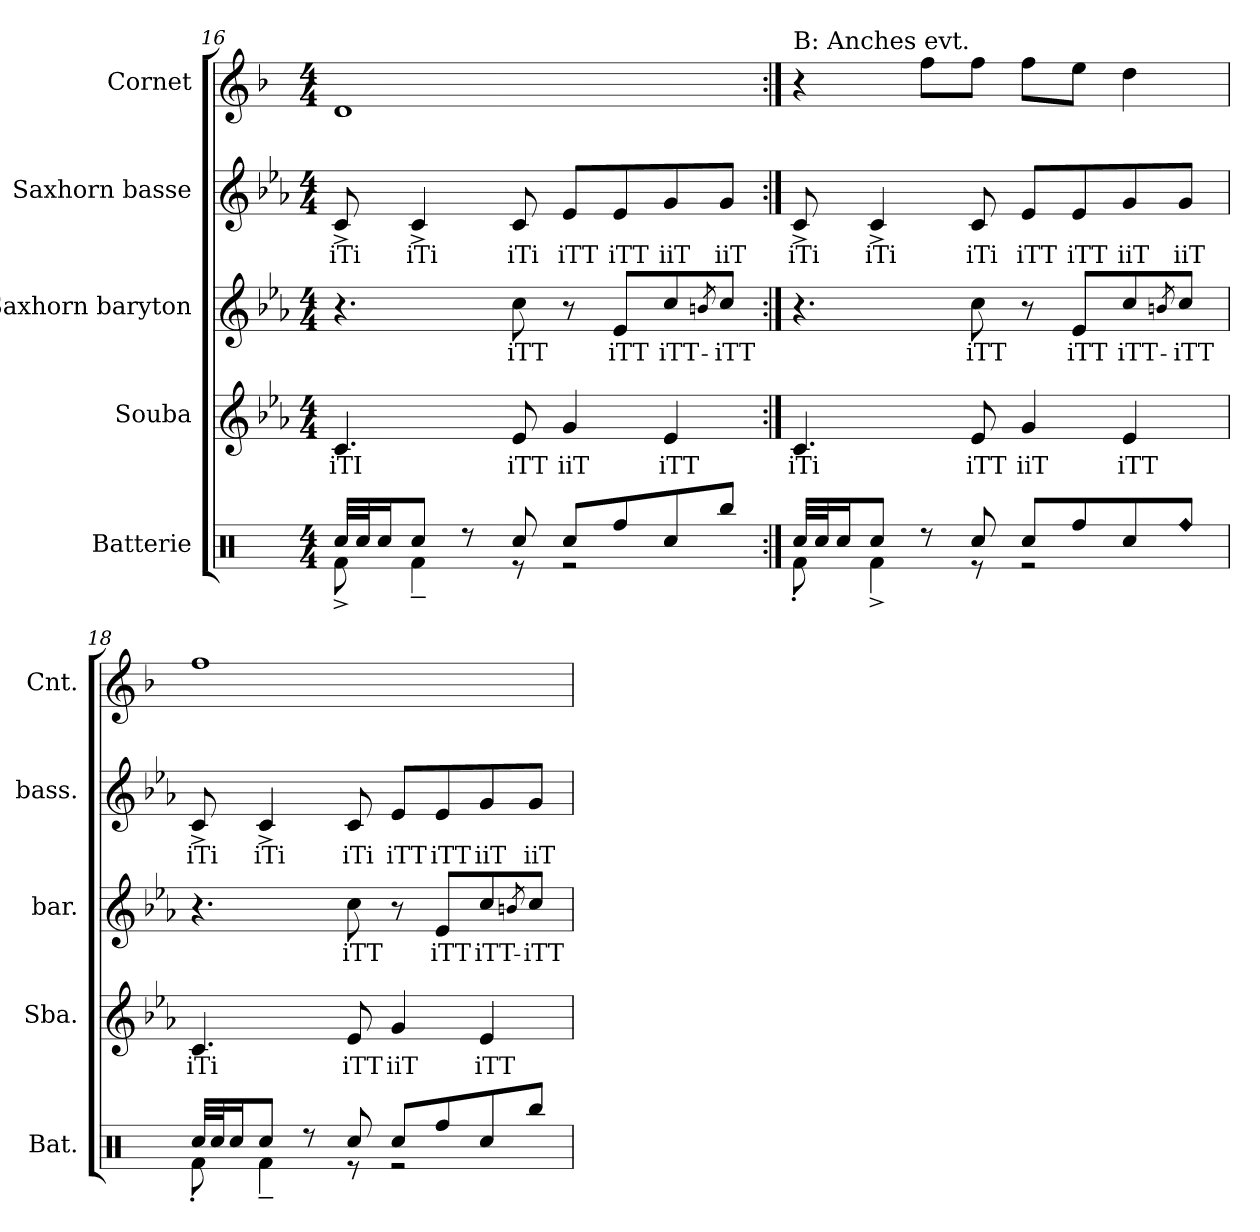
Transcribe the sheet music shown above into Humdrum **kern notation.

**kern	**kern	**text	**kern	**text	**kern	**text	**kern
*part5	*part4	*part4	*part3	*part3	*part2	*part2	*part1
*staff5	*staff4	*staff4	*staff3	*staff3	*staff2	*staff2	*staff1
*I"Batterie	*I"Souba	*	*I"Saxhorn baryton	*	*I"Saxhorn basse	*	*I"Cornet
*I'Bat.	*I'Sba.	*	*I'bar.	*	*I'bass.	*	*I'Cnt.
*clefX	*clefG2	*	*clefG2	*	*clefG2	*	*clefG2
*	*ITrd15c26	*	*ITrd8c14	*	*ITrd8c14	*	*ITrd1c2
*k[]	*k[b-e-a-]	*	*k[b-e-a-]	*	*k[b-e-a-]	*	*k[b-e-a-]
*M4/4	*M4/4	*	*M4/4	*	*M4/4	*	*M4/4
=16	=16	=16	=16	=16	=16	=16	=16
*^	*	*	*	*	*	*	*
!	!	!	!LO:LY:b	!	!	!	!LO:LY:b	!
32Rcc/LLL	8Rf^\	4.CC/	iTI	4.r	.	8C^/	iTi	1c
32Rcc/J	.	.	.	.	.	.	.	.
16Rcc/J	.	.	.	.	.	.	.	.
!	!	!	!	!	!	!	!LO:LY:b	!
8Rcc/J	4Rf~\	.	.	.	.	4C^/	iTi	.
8r	.	.	.	.	.	.	.	.
!	!	!	!LO:LY:b	!	!LO:LY:b	!	!LO:LY:b	!
8Rcc/	8r	8EE-/	iTT	8c\	iTT	8C/	iTi	.
!	!	!	!LO:LY:b	!	!	!	!LO:LY:b	!
8Rcc/L	2r	4GG/	iiT	8r	.	8E-/L	iTT	.
!	!	!	!	!	!LO:LY:b	!	!LO:LY:b	!
8Rff/	.	.	.	8E-/L	iTT	8E-/	iTT	.
!	!	!	!LO:LY:b	!	!LO:LY:b	!	!LO:LY:b	!
8Rcc/	.	4EE-/	iTT	8c/	iTT-	8G/	iiT	.
.	.	.	.	8qBn/	.	.	.	.
!	!	!	!	!	!LO:LY:b	!	!LO:LY:b	!
8Rbb/J	.	.	.	8c/J	-iTT	8G/J	iiT	.
!!LO:PB:g=z
=17:|!	=17:|!	=17:|!	=17:|!	=17:|!	=17:|!	=17:|!	=17:|!	=17:|!
!	!	!	!	!	!	!	!	!LO:TX:a:t=B&colon; Anches evt.
!	!	!	!LO:LY:b	!	!	!	!LO:LY:b	!
32Rcc/LLL	8Rf'\	4.CC/	iTi	4.r	.	8C^/	iTi	4r
32Rcc/J	.	.	.	.	.	.	.	.
16Rcc/J	.	.	.	.	.	.	.	.
!	!	!	!	!	!	!	!LO:LY:b	!
8Rcc/J	4Rf^\	.	.	.	.	4C^/	iTi	.
8r	.	.	.	.	.	.	.	8ee-\L
!	!	!	!LO:LY:b	!	!LO:LY:b	!	!LO:LY:b	!
8Rcc/	8r	8EE-/	iTT	8c\	iTT	8C/	iTi	8ee-\J
!	!	!	!LO:LY:b	!	!	!	!LO:LY:b	!
8Rcc/L	2r	4GG/	iiT	8r	.	8E-/L	iTT	8ee-\L
!	!	!	!	!	!LO:LY:b	!	!LO:LY:b	!
8Rff/	.	.	.	8E-/L	iTT	8E-/	iTT	8dd\J
!	!	!	!LO:LY:b	!	!LO:LY:b	!	!LO:LY:b	!
8Rcc/	.	4EE-/	iTT	8c/	iTT-	8G/	iiT	4cc\
.	.	.	.	8qBn/	.	.	.	.
!LO:N:head=diamond	!	!	!	!	!LO:LY:b	!	!LO:LY:b	!
8Rff/J	.	.	.	8c/J	-iTT	8G/J	iiT	.
=18	=18	=18	=18	=18	=18	=18	=18	=18
!	!	!	!LO:LY:b	!	!	!	!LO:LY:b	!
32Rcc/LLL	8Rf'\	4.CC/	iTi	4.r	.	8C^/	iTi	1ee-
32Rcc/J	.	.	.	.	.	.	.	.
16Rcc/J	.	.	.	.	.	.	.	.
!	!	!	!	!	!	!	!LO:LY:b	!
8Rcc/J	4Rf~\	.	.	.	.	4C^/	iTi	.
8r	.	.	.	.	.	.	.	.
!	!	!	!LO:LY:b	!	!LO:LY:b	!	!LO:LY:b	!
8Rcc/	8r	8EE-/	iTT	8c\	iTT	8C/	iTi	.
!	!	!	!LO:LY:b	!	!	!	!LO:LY:b	!
8Rcc/L	2r	4GG/	iiT	8r	.	8E-/L	iTT	.
!	!	!	!	!	!LO:LY:b	!	!LO:LY:b	!
8Rff/	.	.	.	8E-/L	iTT	8E-/	iTT	.
!	!	!	!LO:LY:b	!	!LO:LY:b	!	!LO:LY:b	!
8Rcc/	.	4EE-/	iTT	8c/	iTT-	8G/	iiT	.
.	.	.	.	8qBn/	.	.	.	.
!	!	!	!	!	!LO:LY:b	!	!LO:LY:b	!
8Rbb/J	.	.	.	8c/J	-iTT	8G/J	iiT	.
*v	*v	*	*	*	*	*	*	*
=	=	=	=	=	=	=	=
*-	*-	*-	*-	*-	*-	*-	*-
